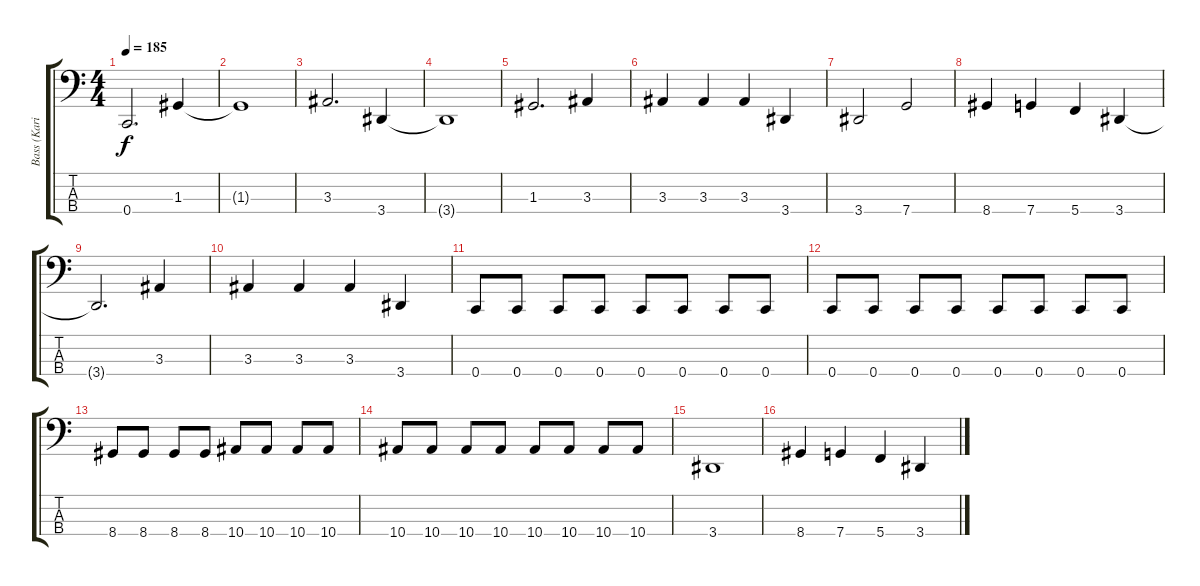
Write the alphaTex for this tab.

\track ("Bass (Karin Axelsson)" "Bass (Kari") {instrument electricbasspick}
\staff {score tabs}
\tuning (F2 C2 G1 C1) {hide}
\ts (4 4)
\tempo 185
\clef f4
\ks c
0.4.2{d dy f} 1.3.4 |
1.3{t}.1 |
3.3.2{d} 3.4.4 |
3.4{t}.1 |
1.3.2{d} 3.3.4 |
3.3.4 3.3.4 3.3.4 3.4.4 |
3.4.2 7.4.2 |
8.4.4 7.4.4 5.4.4 3.4.4 |
3.4{t}.2{d} 3.3.4 |
3.3.4 3.3.4 3.3.4 3.4.4 |
0.4.8 0.4.8 0.4.8 0.4.8 0.4.8 0.4.8 0.4.8 0.4.8 |
0.4.8 0.4.8 0.4.8 0.4.8 0.4.8 0.4.8 0.4.8 0.4.8 |
8.4.8 8.4.8 8.4.8 8.4.8 10.4.8 10.4.8 10.4.8 10.4.8 |
10.4.8 10.4.8 10.4.8 10.4.8 10.4.8 10.4.8 10.4.8 10.4.8 |
3.4.1 |
8.4.4 7.4.4 5.4.4 3.4.4
